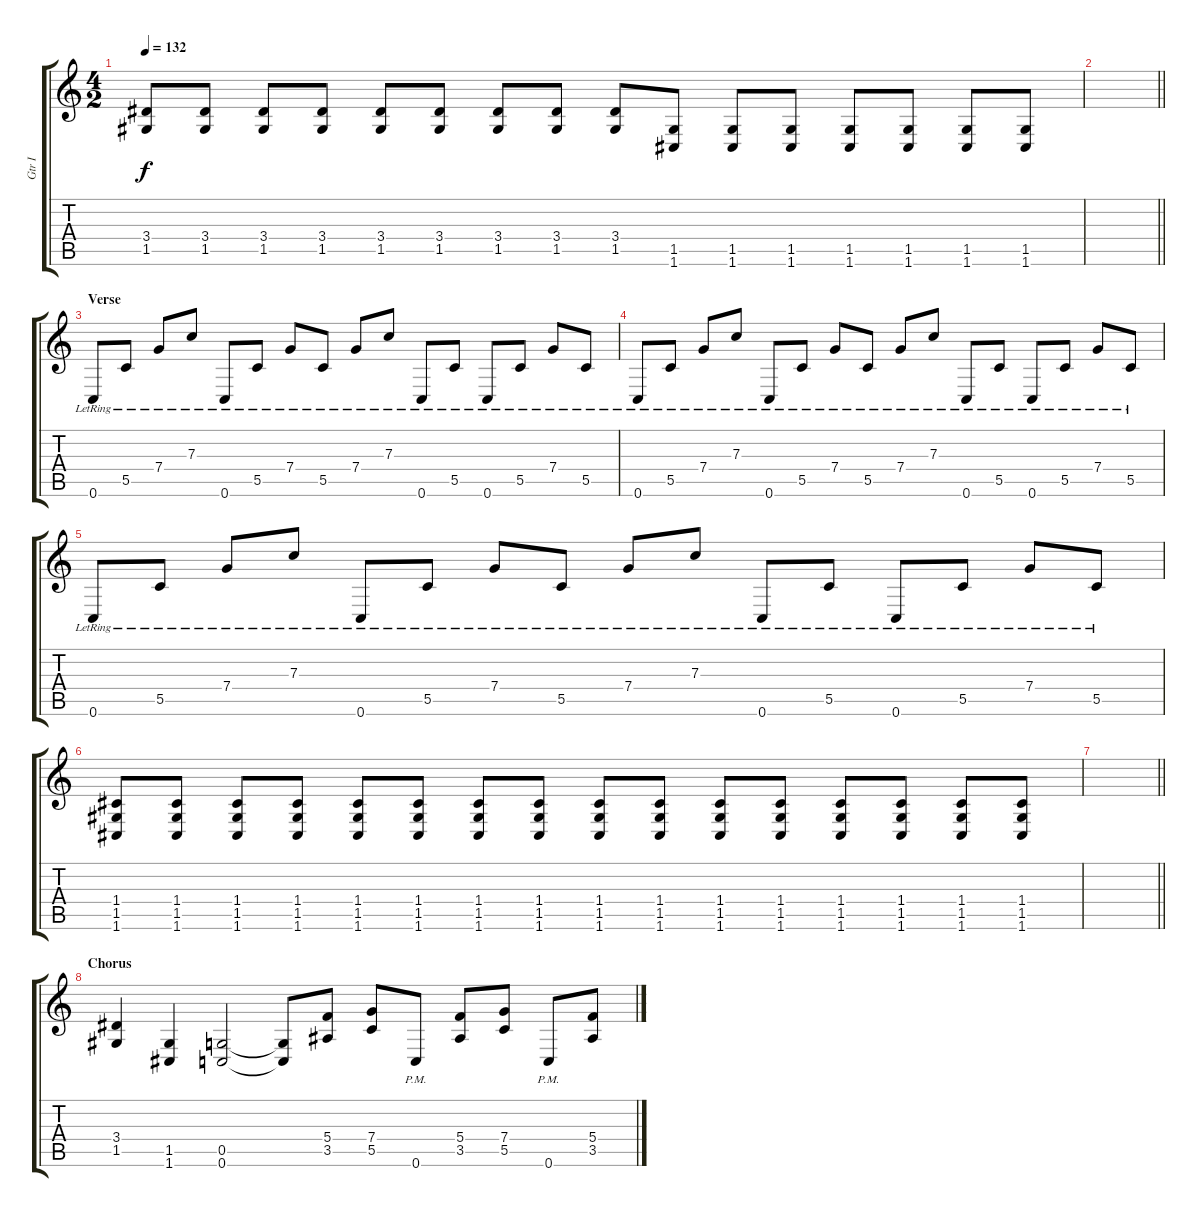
\track ("Gtr I" "Gtr I") {instrument acousticguitarsteel}
\staff {score tabs}
\tuning (D4 A3 F3 C3 G2 C2) {hide}
\ts (4 2)
\tempo 132
\clef g2
\ks c
(3.4 1.5).8{dy f} (3.4 1.5).8 (3.4 1.5).8 (3.4 1.5).8 (3.4 1.5).8 (3.4 1.5).8 (3.4 1.5).8 (3.4 1.5).8 (3.4 1.5).8 (1.5 1.6).8 (1.5 1.6).8 (1.5 1.6).8 (1.5 1.6).8 (1.5 1.6).8 (1.5 1.6).8 (1.5 1.6).8 |
\barLineRight lightlight
|
\section ("" "Verse")
0.6{lr}.8{instrument acousticguitarsteel} 5.5{lr}.8 7.4{lr}.8 7.3{lr}.8 0.6{lr}.8 5.5{lr}.8 7.4{lr}.8 5.5{lr}.8 7.4{lr}.8 7.3{lr}.8 0.6{lr}.8 5.5{lr}.8 0.6{lr}.8 5.5{lr}.8 7.4{lr}.8 5.5{lr}.8 |
0.6{lr}.8 5.5{lr}.8 7.4{lr}.8 7.3{lr}.8 0.6{lr}.8 5.5{lr}.8 7.4{lr}.8 5.5{lr}.8 7.4{lr}.8 7.3{lr}.8 0.6{lr}.8 5.5{lr}.8 0.6{lr}.8 5.5{lr}.8 7.4{lr}.8 5.5{lr}.8 |
0.6{lr}.8 5.5{lr}.8 7.4{lr}.8 7.3{lr}.8 0.6{lr}.8 5.5{lr}.8 7.4{lr}.8 5.5{lr}.8 7.4{lr}.8 7.3{lr}.8 0.6{lr}.8 5.5{lr}.8 0.6{lr}.8 5.5{lr}.8 7.4{lr}.8 5.5{lr}.8 |
(1.4 1.5 1.6).8{volume 13 instrument distortionguitar} (1.4 1.5 1.6).8 (1.4 1.5 1.6).8 (1.4 1.5 1.6).8 (1.4 1.5 1.6).8 (1.4 1.5 1.6).8 (1.4 1.5 1.6).8 (1.4 1.5 1.6).8 (1.4 1.5 1.6).8 (1.4 1.5 1.6).8 (1.4 1.5 1.6).8 (1.4 1.5 1.6).8 (1.4 1.5 1.6).8 (1.4 1.5 1.6).8 (1.4 1.5 1.6).8 (1.4 1.5 1.6).8 |
\barLineRight lightlight
|
\section ("" "Chorus")
(3.4 1.5).4 (1.5 1.6).4 (0.5 0.6).2 (0.5{t} 0.6{t}).8 (5.4 3.5).8 (7.4 5.5).8 0.6{pm}.8 (5.4 3.5).8 (7.4 5.5).8 0.6{pm}.8 (5.4 3.5).8
